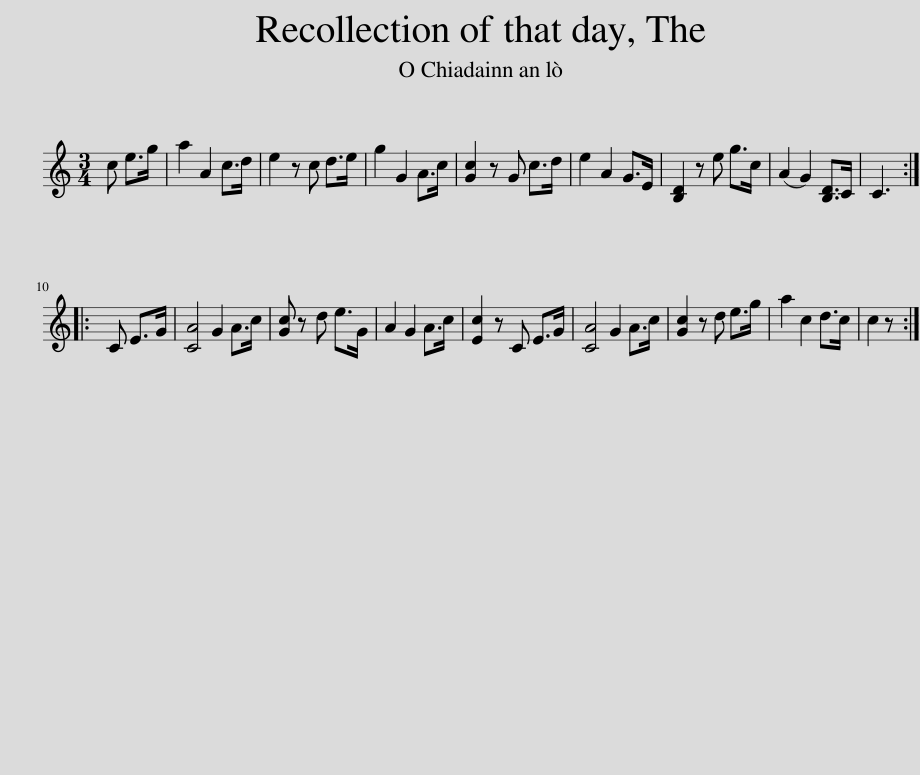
X:1
L:1/8
M:3/4
I:linebreak $
K:C
V:1 treble
V:1
 c e>g | a2 A2 c>d | e2 z c d>e | g2 G2 A>c | [Gc]2 z G c>d | %5
 e2 A2 G>E | [B,D]2 z e g>c | (A2 G2) [B,D]>C | C3 ::$ C E>G | %10
 [CA]4 G2 A>c | [Gc] z d e>G | A2 G2 A>c | [Ec]2 z C E>G | [CA]4 G2 A>c | %15
 [Gc]2 z d e>g | a2 c2 d>c | c2 z :| %18
